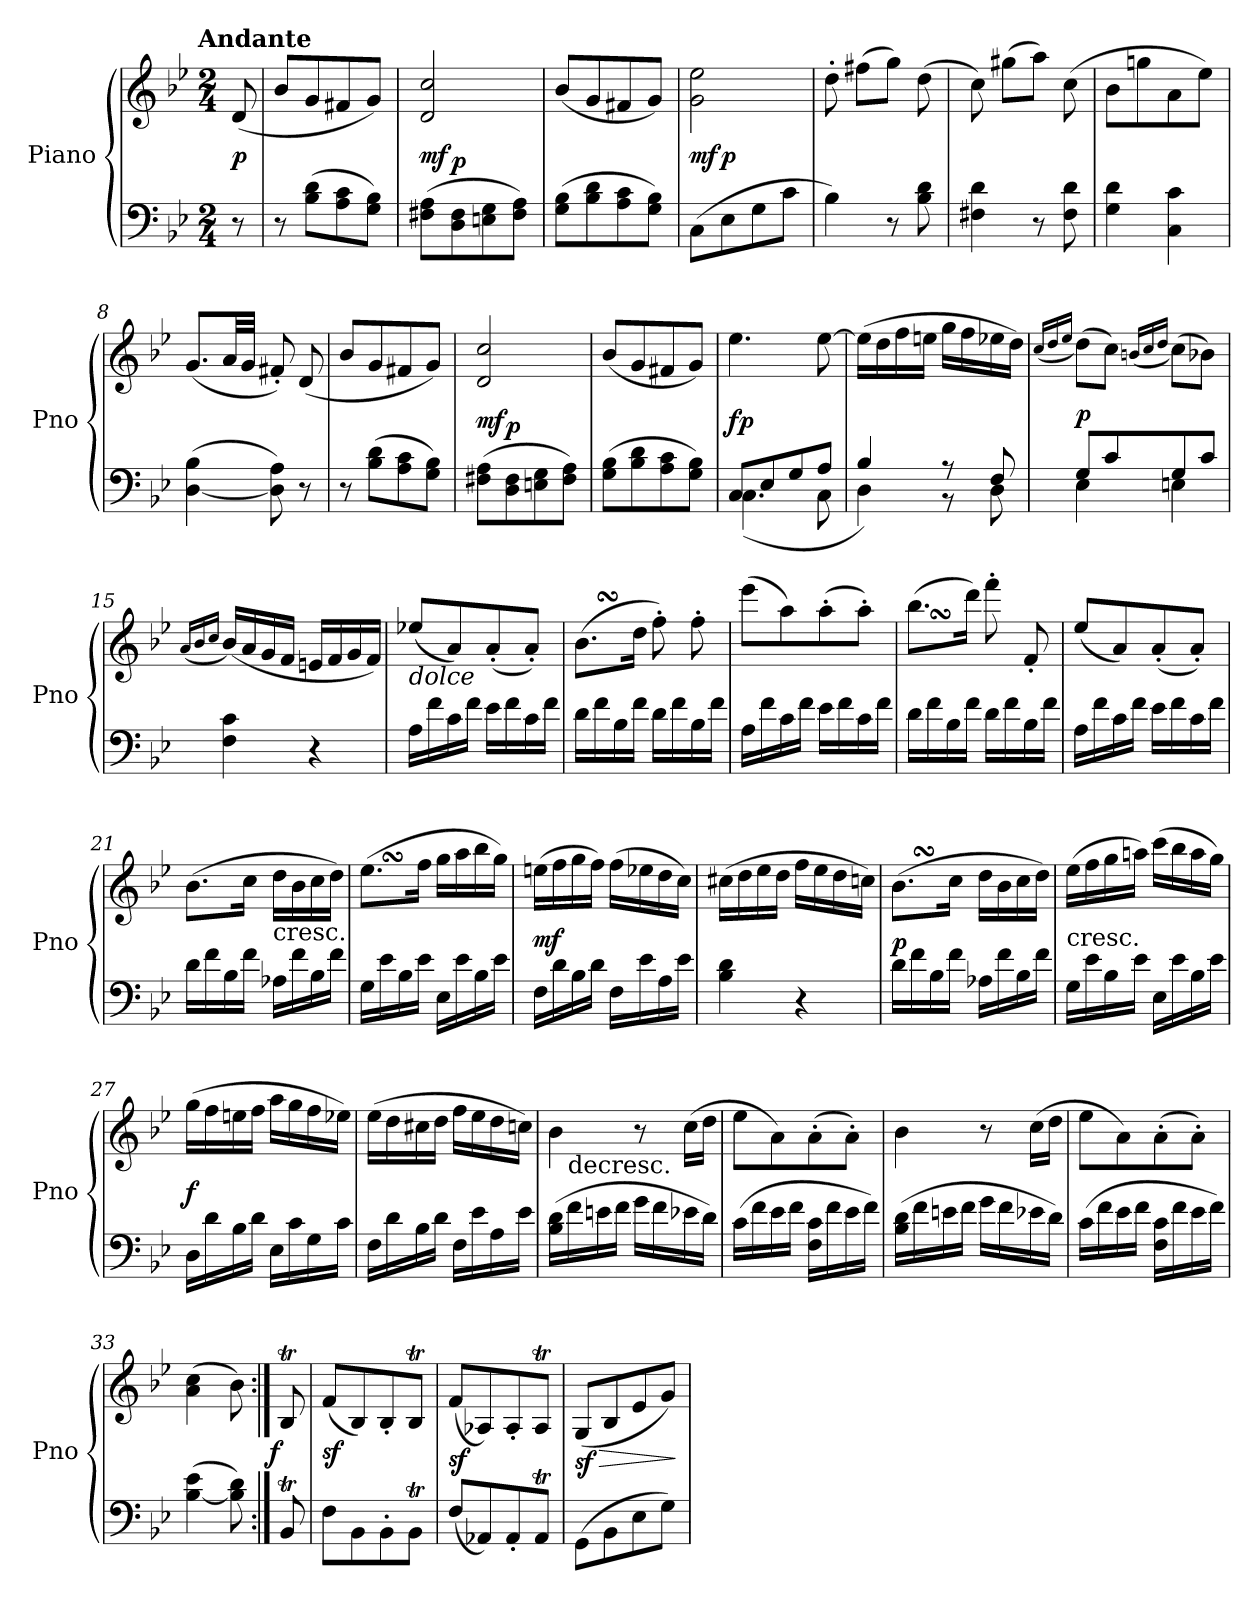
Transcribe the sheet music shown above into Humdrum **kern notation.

**kern	**kern	**dynam
*part1	*part1	*part1
*staff2	*staff1	*staff1/2
*I"Piano	*	*
*I'Pno	*	*
*clefF4	*clefG2	*
*k[b-e-]	*k[b-e-]	*
*g:	*g:	*
!!LO:TX:omd:t=Andante
*M2/4	*M2/4	*
*MM84	*MM84	*
=	=	=
8r	(8d	p
=1	=1	=1
8r	8b-L	.
(8B- 8dL	8g	.
8A 8c	8f#X	.
8G 8B-J)	8gJ)	.
=2	=2	=2
*	*^	*
(8F#X 8AL	2d 2cc	8ryy	mf
8D 8F#	.	4.ryy	p
8En 8G	.	.	.
8F# 8AJ)	.	.	.
*	*v	*v	*
=3	=3	=3
(8G 8B-L	(8b-L	.
8B- 8d	8g	.
8A 8c	8f#X	.
8G 8B-J)	8gJ)	.
=4	=4	=4
*	*^	*
(8CL	2g 2ee-	8ryy	mf
8E-	.	4.ryy	p
8G	.	.	.
8cJ	.	.	.
*	*v	*v	*
=5	=5	=5
4B-)	8dd'	.
.	(8ff#XL	.
8r	8ggJ)	.
8B- 8d	(8dd	.
=6	=6	=6
4F#X 4d	8cc)	.
.	(8gg#XL	.
8r	8aaJ)	.
8F# 8d	(8cc	.
=7	=7	=7
4G 4d	8b-L	.
.	8ggn	.
4C 4c	8a	.
.	8ee-J)	.
=8	=8	=8
([4D 4B-	(8.gL	.
.	32aLL	.
.	32gJJJ	.
8D] 8A)	8f#X')	.
8r	(8d	.
=9	=9	=9
8r	8b-L	.
(8B- 8dL	8g	.
8A 8c	8f#X	.
8G 8B-J)	8gJ)	.
=10	=10	=10
*	*^	*
(8F#X 8AL	2d 2cc	8ryy	mf
8D 8F#	.	4.ryy	p
8En 8G	.	.	.
8F# 8AJ)	.	.	.
*	*v	*v	*
=11	=11	=11
(8G 8B-L	(8b-L	.
8B- 8d	8g	.
8A 8c	8f#X	.
8G 8B-J)	8gJ)	.
=12	=12	=12
*^	*	*
8CL	(>4.C	4.ee-	fp
8E-	.	.	.
8G	.	.	.
8AJ	8C	[8ee-	.
=13	=13	=13	=13
4B-)	4D	(16ee-LL]	.
.	.	16dd	.
.	.	16ff	.
.	.	16eenJJ	.
8r	8r	16ggLL	.
.	.	16ff	.
8F	8D	16ee-X	.
.	.	16ddJJ)	.
=14	=14	=14	=14
.	.	(16qccLL	.
.	.	16qdd	.
.	.	16qee-JJ	.
8GL	4E-	(8ddL)	p
8c	.	8ccJ)	.
.	.	(16qbnLL	.
.	.	16qcc	.
.	.	16qddJJ	.
8G	4En	(8ccL)	.
8cJ	.	8b-XJ)	.
*v	*v	*	*
=15	=15	=15
.	(16qaLL	.
.	16qb-	.
.	16qccJJ	.
4F 4c	(16b-LL)	.
.	16a	.
.	16g	.
.	16fJJ	.
4r	16enLL	.
.	16f	.
.	16g	.
.	16fJJ)	.
=16	=16	=16
!	!LO:TX:b:i:t=dolce	!
16ALL	(8ee-X/L	.
16f	.	.
16c	8a/)	.
16fJJ	.	.
16e-LL	(8a'/	.
16f	.	.
16c	8a'/J)	.
16fJJ	.	.
=17	=17	=17
16dLL	(8.b-SSsL	.
16f	.	.
16B-	.	.
16fJJ	16ddJk	.
16dLL	8ff')	.
16f	.	.
16B-	8ff'	.
16fJJ	.	.
=18	=18	=18
16ALL	(8eee-L	.
16f	.	.
16c	8aa)	.
16fJJ	.	.
16e-LL	(8aa'	.
16f	.	.
16c	8aa'J)	.
16fJJ	.	.
=19	=19	=19
16dLL	(8.bb-SSsL	.
16f	.	.
16B-	.	.
16fJJ	16dddJk)	.
16dLL	8fff'	.
16f	.	.
16B-	8f'	.
16fJJ	.	.
=20	=20	=20
16ALL	(8ee-/L	.
16f	.	.
16c	8a/)	.
16fJJ	.	.
16e-LL	(8a'/	.
16f	.	.
16c	8a'/J)	.
16fJJ	.	.
=21	=21	=21
16dLL	(8.b-L	.
16f	.	.
16B-	.	.
16fJJ	16ccJk	.
!	!LO:TX:c:t=cresc.	!
16A-XLL	16ddLL	.
16f	16b-	.
16B-	16cc	.
16fJJ	16ddJJ)	.
=22	=22	=22
16GLL	(8.ee-SSsL	.
16e-	.	.
16B-	.	.
16e-JJ	16ffJk	.
16E-LL	16ggLL	.
16e-	16aa	.
16B-	16bb-	.
16e-JJ	16ggJJ)	.
=23	=23	=23
16FLL	(16eenLL	mf
16d	16ff	.
16B-	16gg	.
16dJJ	16ffJJ)	.
16FLL	(16ffLL	.
16e-	16ee-X	.
16A	16dd	.
16e-JJ	16ccJJ)	.
=24	=24	=24
4B- 4d	(16cc#XLL	.
.	16dd	.
.	16ee-	.
.	16ddJJ	.
4r	16ffLL	.
.	16ee-	.
.	16dd	.
.	16ccnJJ)	.
=25	=25	=25
16dLL	(8.b-SSsL	p
16f	.	.
16B-	.	.
16fJJ	16ccJk	.
16A-XLL	16ddLL	.
16f	16b-	.
16B-	16cc	.
16fJJ	16ddJJ)	.
=26	=26	=26
!	!LO:TX:c:t=cresc.	!
16GLL	(16ee-LL	.
16e-	16ff	.
16B-	16gg	.
16e-JJ	16aanJJ)	.
16E-LL	(16cccLL	.
16e-	16bb-	.
16B-	16aa	.
16e-JJ	16ggJJ)	.
=27	=27	=27
16DLL	(16ggLL	f
16d	16ff	.
16B-	16een	.
16dJJ	16ffJJ	.
16E-LL	16aaLL	.
16c	16gg	.
16G	16ff	.
16cJJ	16ee-XJJ)	.
=28	=28	=28
16FLL	(16ee-LL	.
16d	16dd	.
16B-	16cc#X	.
16dJJ	16ddJJ	.
16FLL	16ffLL	.
16e-	16ee-	.
16A	16dd	.
16e-JJ	16ccnJJ)	.
=29	=29	=29
*	*^	*
(16B- 16dLL	4b-	16ryy	.
!	!	!LO:TX:c:t=decresc.	!
16f	.	4..ryy	.
16en	.	.	.
16fJJ	.	.	.
16gLL	8r	.	.
16f	.	.	.
16e-X	(16ccLL	.	.
16dJJ)	16ddJJ	.	.
*	*v	*v	*
=30	=30	=30
(16cLL	8ee-L	.
16f	.	.
16e-	8a)	.
16fJJ	.	.
16F 16cLL	(8a'	.
16f	.	.
16e-	8a'J)	.
16fJJ)	.	.
=31	=31	=31
(16B- 16dLL	4b-	.
16f	.	.
16en	.	.
16fJJ	.	.
16gLL	8r	.
16f	.	.
16e-X	(16ccLL	.
16dJJ)	16ddJJ	.
=32	=32	=32
(16cLL	8ee-L	.
16f	.	.
16e-	8a)	.
16fJJ	.	.
16F 16cLL	(8a'	.
16f	.	.
16e-	8a'J)	.
16fJJ)	.	.
=33	=33	=33
([4B- 4e-	(4a 4cc	.
8B-] 8d)	8b-)	.
=:|!	=:|!	=:|!
!	!	!LO:DY:rj
8BB-T	8B-T	f
=34	=34	=34
8FL	(8fL	sf
8BB-	8B-)	.
8BB-'	8B-'	.
8BB-TJ	8B-TJ	.
=35	=35	=35
(8FL	(8fL	sf
8AA-X)	8A-X)	.
8AA-'	8A-'	.
8AA-TJ	8A-TJ	.
=36	=36	=36
(8GG\L	(8GL	> sf
8BB-\	8B-	.
8E-\	8e-	.
8G\J)	8gJ)	.
.	.	]
=	=	=
*-	*-	*-
